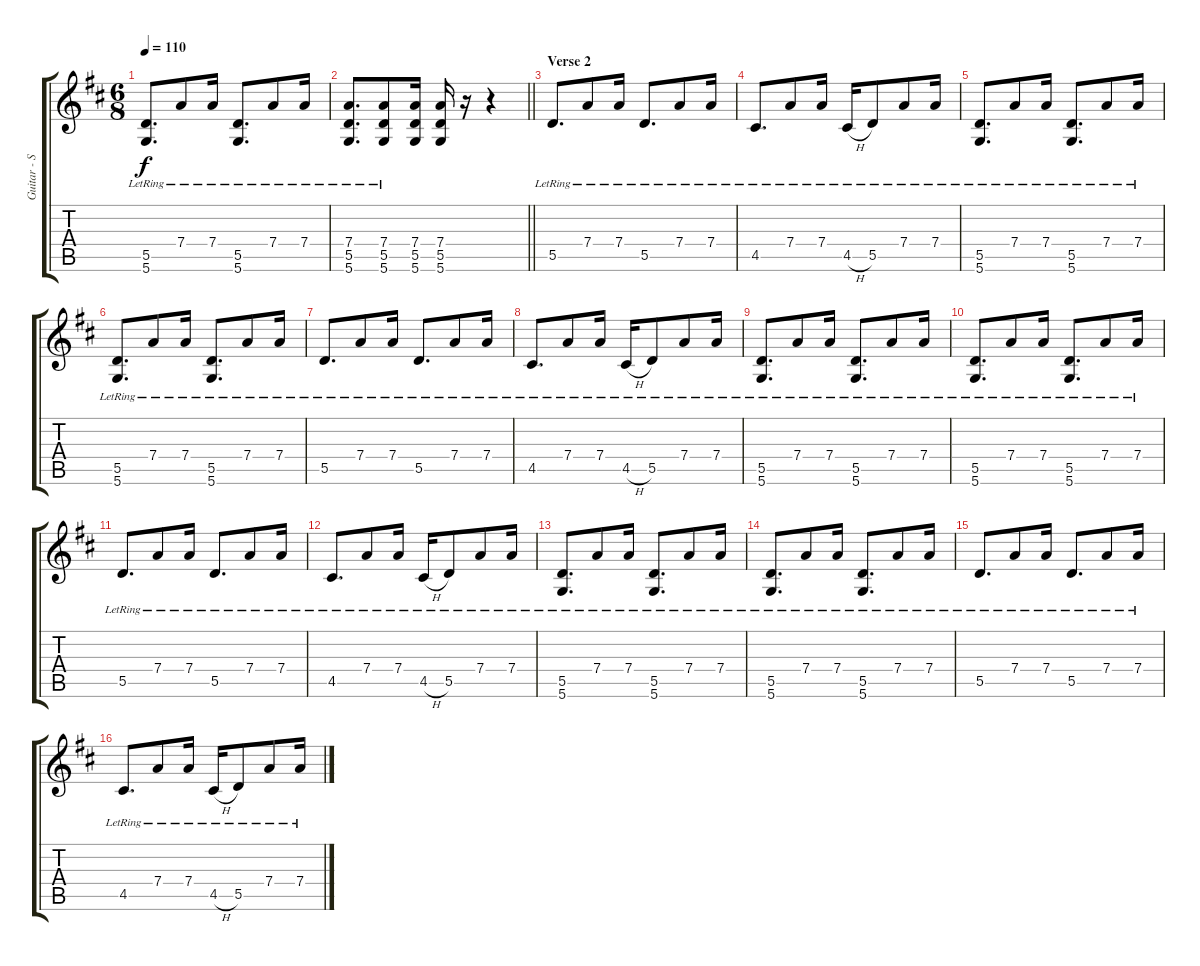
\track ("Guitar - Simon Neil" "Guitar - S") {instrument electricguitarclean}
\staff {score tabs}
\tuning (E4 B3 G3 D3 A2 D2) {hide}
\ts (6 8)
\tempo 110
\clef g2
\ks d
(5.5{lr} 5.6{lr}).8{d dy f volume 5} 7.4{lr}.8 7.4{lr}.16 (5.5{lr} 5.6{lr}).8{d} 7.4{lr}.8 7.4{lr}.16 |
\barLineRight lightlight
(7.4 5.5{lr} 5.6{lr}).8{d volume 8} (7.4 5.5{lr} 5.6{lr}).8{volume 10} (7.4 5.5 5.6).16{volume 12} (7.4 5.5 5.6).16{volume 16} r.16 r.4 |
\section ("" "Verse 2")
5.5{lr}.8{d} 7.4{lr}.8 7.4{lr}.16 5.5{lr}.8{d} 7.4{lr}.8 7.4{lr}.16 |
4.5{lr}.8{d} 7.4{lr}.8 7.4{lr}.16 4.5{h lr}.16 5.5{lr}.8 7.4{lr}.8 7.4{lr}.16 |
(5.5{lr} 5.6{lr}).8{d} 7.4{lr}.8 7.4{lr}.16 (5.5{lr} 5.6{lr}).8{d} 7.4{lr}.8 7.4{lr}.16 |
(5.5{lr} 5.6{lr}).8{d} 7.4{lr}.8 7.4{lr}.16 (5.5{lr} 5.6{lr}).8{d} 7.4{lr}.8 7.4{lr}.16 |
5.5{lr}.8{d} 7.4{lr}.8 7.4{lr}.16 5.5{lr}.8{d} 7.4{lr}.8 7.4{lr}.16 |
4.5{lr}.8{d} 7.4{lr}.8 7.4{lr}.16 4.5{h lr}.16 5.5{lr}.8 7.4{lr}.8 7.4{lr}.16 |
(5.5{lr} 5.6{lr}).8{d} 7.4{lr}.8 7.4{lr}.16 (5.5{lr} 5.6{lr}).8{d} 7.4{lr}.8 7.4{lr}.16 |
(5.5{lr} 5.6{lr}).8{d} 7.4{lr}.8 7.4{lr}.16 (5.5{lr} 5.6{lr}).8{d} 7.4{lr}.8 7.4{lr}.16 |
5.5{lr}.8{d} 7.4{lr}.8 7.4{lr}.16 5.5{lr}.8{d} 7.4{lr}.8 7.4{lr}.16 |
4.5{lr}.8{d} 7.4{lr}.8 7.4{lr}.16 4.5{h lr}.16 5.5{lr}.8 7.4{lr}.8 7.4{lr}.16 |
(5.5{lr} 5.6{lr}).8{d} 7.4{lr}.8 7.4{lr}.16 (5.5{lr} 5.6{lr}).8{d} 7.4{lr}.8 7.4{lr}.16 |
(5.5{lr} 5.6{lr}).8{d} 7.4{lr}.8 7.4{lr}.16 (5.5{lr} 5.6{lr}).8{d} 7.4{lr}.8 7.4{lr}.16 |
5.5{lr}.8{d} 7.4{lr}.8 7.4{lr}.16 5.5{lr}.8{d} 7.4{lr}.8 7.4{lr}.16 |
4.5{lr}.8{d} 7.4{lr}.8 7.4{lr}.16 4.5{h lr}.16 5.5{lr}.8 7.4{lr}.8 7.4{lr}.16
